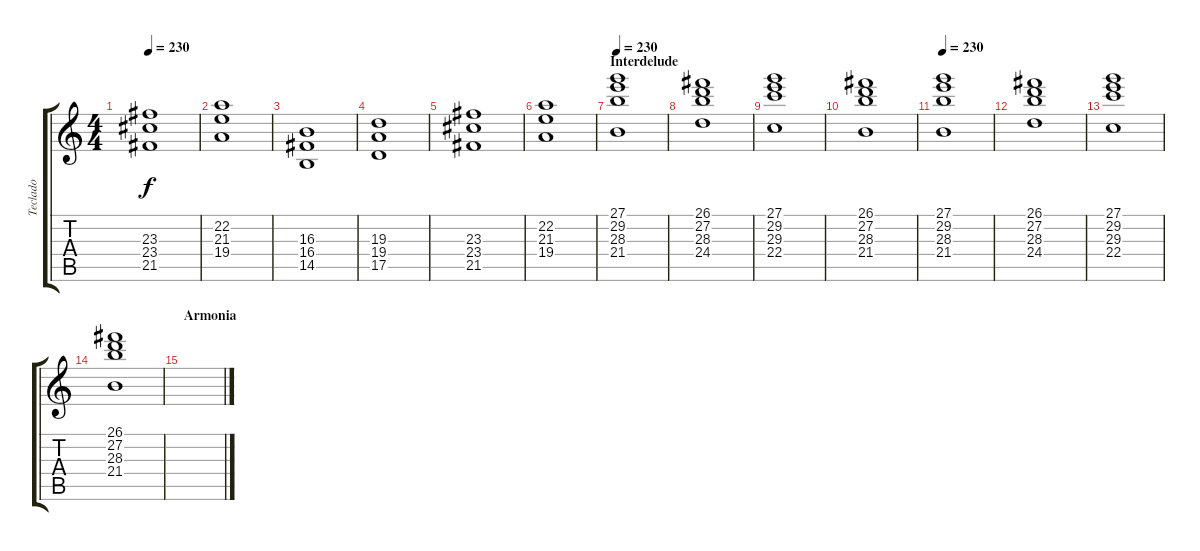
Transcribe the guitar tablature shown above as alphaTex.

\track ("Teclado" "Teclado") {instrument drawbarorgan}
\staff {score tabs}
\tuning (E4 B3 G3 D3 A2 E2) {hide}
\ts (4 4)
\tempo 230
\clef g2
\ks c
(23.3 23.4 21.5).1{dy f} |
(22.2 21.3 19.4).1 |
(16.3 16.4 14.5).1{volume 11} |
(19.3 19.4 17.5).1 |
(23.3 23.4 21.5).1 |
(22.2 21.3 19.4).1 |
\section ("" "Interdelude")
\tempo 230
(27.1 29.2 28.3 21.4).1{instrument musicbox} |
(26.1 27.2 28.3 24.4).1 |
(27.1 29.2 29.3 22.4).1 |
(26.1 27.2 28.3 21.4).1 |
\tempo 230
(27.1 29.2 28.3 21.4).1{instrument musicbox} |
(26.1 27.2 28.3 24.4).1 |
(27.1 29.2 29.3 22.4).1 |
(26.1 27.2 28.3 21.4).1 |
\section ("" "Armonia")
